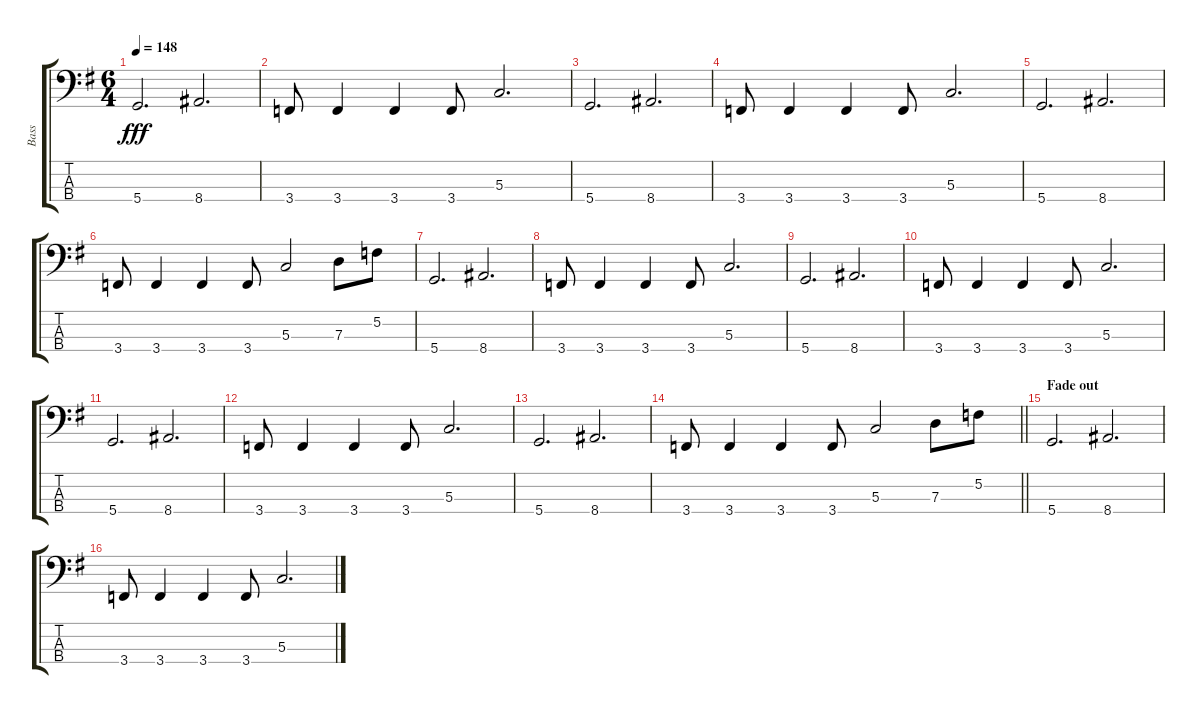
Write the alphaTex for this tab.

\track ("Bass" "Bass") {instrument electricbasspick}
\staff {score tabs}
\tuning (F2 C2 G1 D1) {hide}
\ts (6 4)
\tempo 148
\clef f4
\ks g
5.4.2{d dy fff} 8.4.2{d} |
3.4.8 3.4.4 3.4.4 3.4.8 5.3.2{d} |
5.4.2{d} 8.4.2{d} |
3.4.8 3.4.4 3.4.4 3.4.8 5.3.2{d} |
5.4.2{d} 8.4.2{d} |
3.4.8 3.4.4 3.4.4 3.4.8 5.3.2 7.3.8 5.2.8 |
5.4.2{d} 8.4.2{d} |
3.4.8 3.4.4 3.4.4 3.4.8 5.3.2{d} |
5.4.2{d} 8.4.2{d} |
3.4.8 3.4.4 3.4.4 3.4.8 5.3.2{d} |
5.4.2{d} 8.4.2{d} |
3.4.8 3.4.4 3.4.4 3.4.8 5.3.2{d} |
5.4.2{d} 8.4.2{d} |
\barLineRight lightlight
3.4.8 3.4.4 3.4.4 3.4.8 5.3.2 7.3.8 5.2.8 |
\section ("" "Fade out")
5.4.2{d} 8.4.2{d} |
3.4.8 3.4.4 3.4.4 3.4.8 5.3.2{d}
